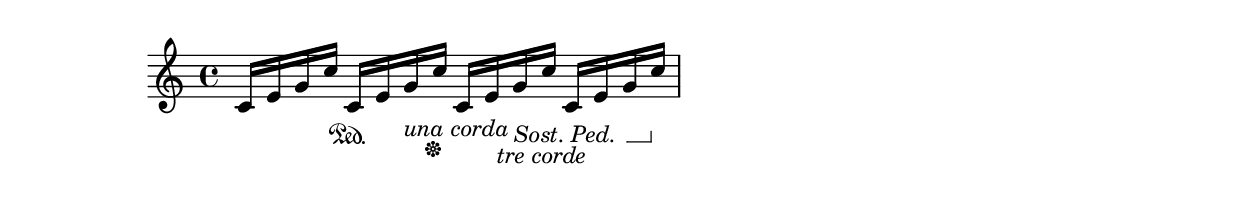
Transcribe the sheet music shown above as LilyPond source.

\header {

  texidoc = "Pedals.  Run @code{timidity -idvvv file.midi |grep Midi}
  to see midi events."

}

\version "2.16.0"

\score {
  \relative c' {
    {
      { c16 e g c }
      
      { c,16\sustainOn e g c\sustainOff }
      { c,16\unaCorda e g c\treCorde }
      { c,16\sostenutoOn e g c\sostenutoOff }
    }
  }
  \midi {}
  \layout{}
}
